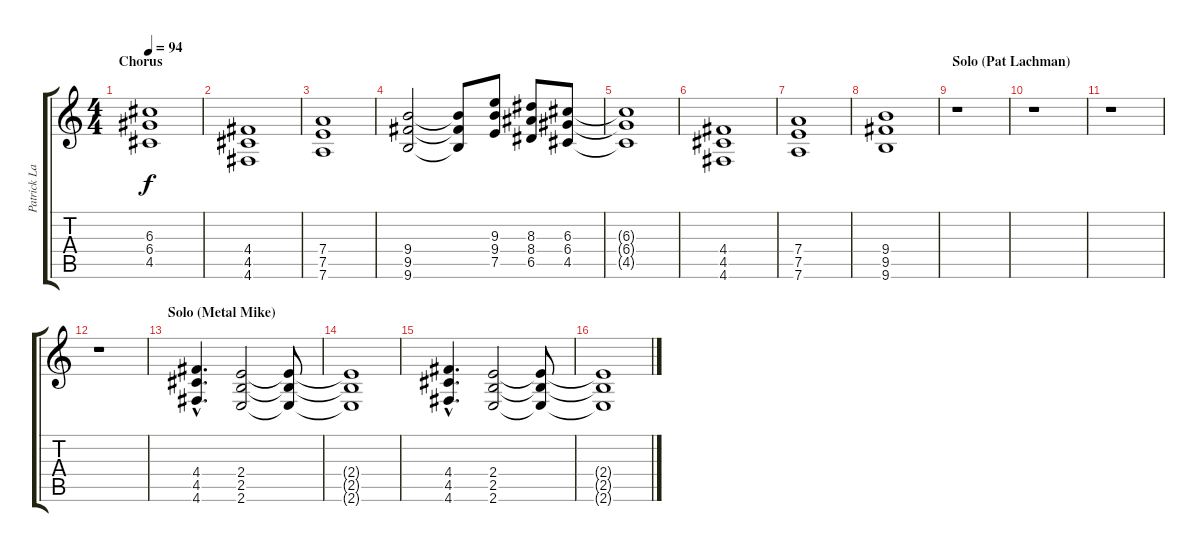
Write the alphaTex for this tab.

\track ("Patrick Lachman" "Patrick La") {instrument distortionguitar}
\staff {score tabs}
\tuning (E4 B3 G3 D3 A2 D2) {hide}
\ts (4 4)
\section ("" "Chorus")
\tempo 94
\clef g2
\ks c
(6.3{t} 6.4{t} 4.5{t}).1{dy f} |
(4.4 4.5 4.6).1 |
(7.4 7.5 7.6).1 |
(9.4 9.5 9.6).2 (9.4{t} 9.5{t} 9.6{t}).8 (9.3 9.4 7.5).8 (8.3 8.4 6.5).8 (6.3 6.4 4.5).8 |
(6.3{t} 6.4{t} 4.5{t}).1 |
(4.4 4.5 4.6).1 |
(7.4 7.5 7.6).1 |
(9.4 9.5 9.6).1 |
\section ("" "Solo (Pat Lachman)")
r.1 |
r.1 |
r.1 |
r.1 |
\section ("" "Solo (Metal Mike)")
(4.4{hac} 4.5{hac} 4.6{hac}).4{d} (2.4 2.5 2.6).2 (2.4{t} 2.5{t} 2.6{t}).8 |
(2.4{t} 2.5{t} 2.6{t}).1 |
(4.4{hac} 4.5{hac} 4.6{hac}).4{d} (2.4 2.5 2.6).2 (2.4{t} 2.5{t} 2.6{t}).8 |
(2.4{t} 2.5{t} 2.6{t}).1
